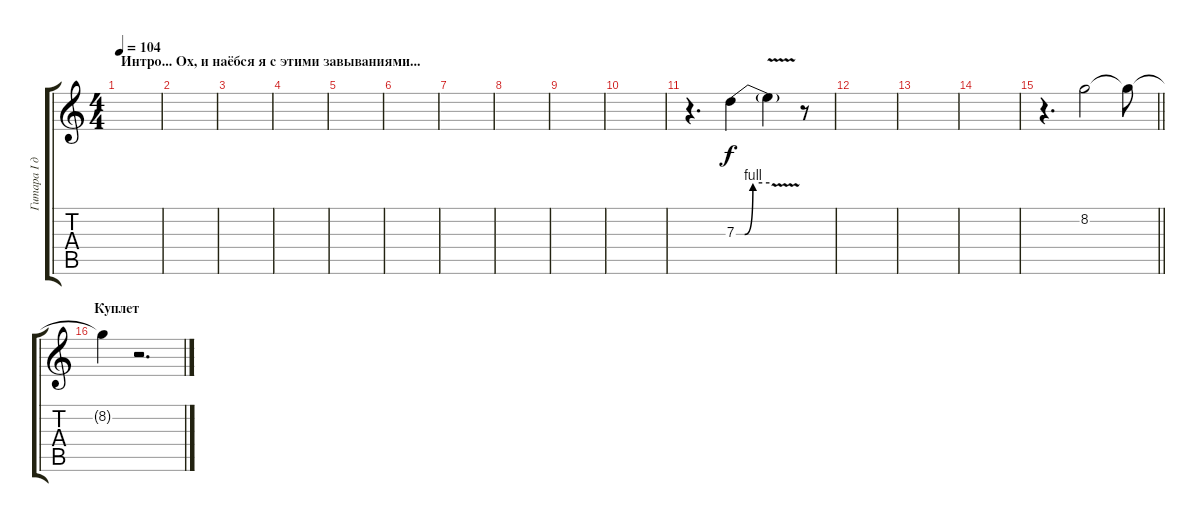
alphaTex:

\track ("Гитара I дилей л II" "Гитара I д") {instrument electricguitarmuted}
\staff {score tabs}
\tuning (E4 B3 G3 D3 A2 E2) {hide}
\ts (4 4)
\section ("" "Интро... Ох, и наёбся я с этими завываниями...")
\tempo 104
\clef g2
\ks c
|
|
|
|
|
|
|
|
|
|
r.4{d} 7.3{be (custom 0 0 15 0 30 4 60 4)}.4 7.3{v t}.4{dy f} r.8 |
|
|
|
\barLineRight lightlight
r.4{d} 8.2.2 8.2{t}.8 |
\section ("" "Куплет")
8.2{t}.4 r.2{d}
